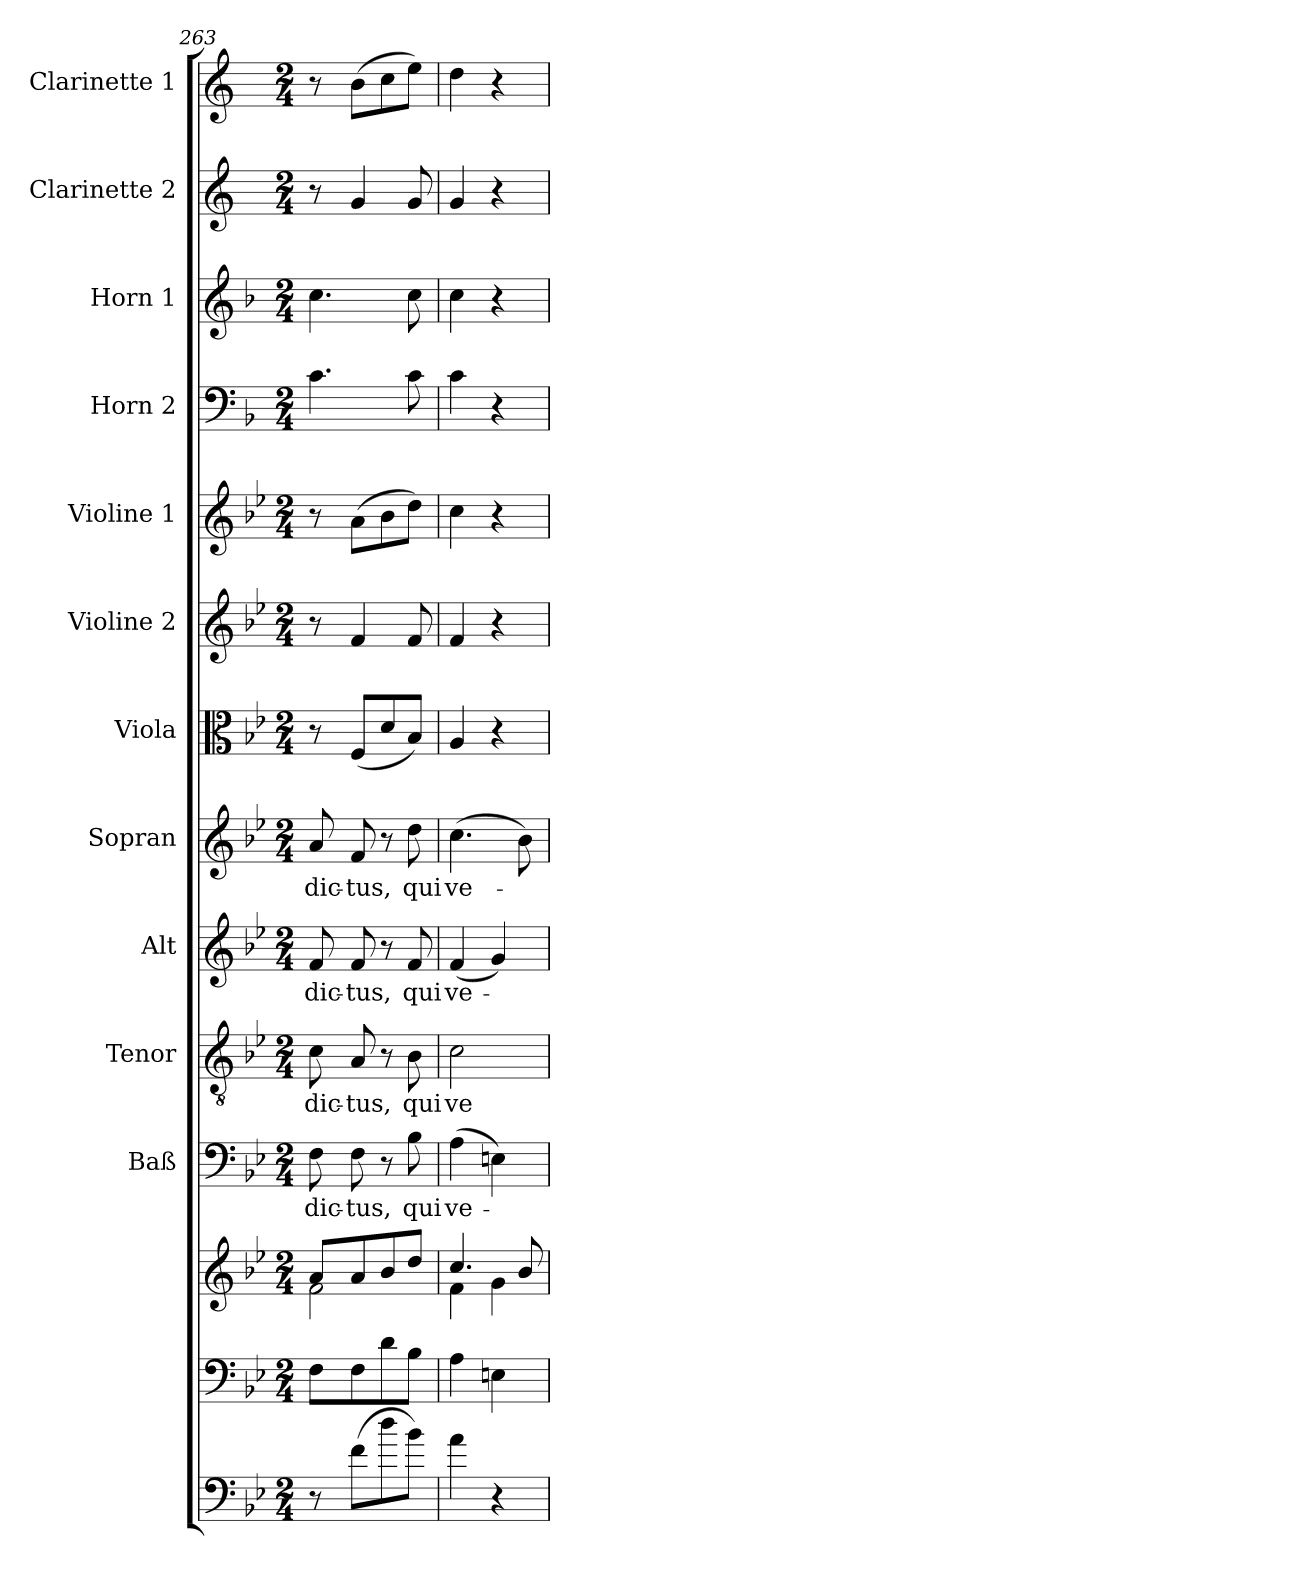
**kern	**kern	**kern	**kern	**text	**kern	**text	**kern	**text	**kern	**text	**kern	**kern	**kern	**kern	**kern	**kern	**kern
*part13	*part12	*part12	*part11	*part11	*part10	*part10	*part9	*part9	*part8	*part8	*part7	*part6	*part5	*part4	*part3	*part2	*part1
*staff14	*staff13	*staff12	*staff11	*staff11	*staff10	*staff10	*staff9	*staff9	*staff8	*staff8	*staff7	*staff6	*staff5	*staff4	*staff3	*staff2	*staff1
*	*	*	*I"Baß	*	*I"Tenor	*	*I"Alt	*	*I"Sopran	*	*I"Viola	*I"Violine 2	*I"Violine 1	*I"Horn 2	*I"Horn 1	*I"Clarinette 2	*I"Clarinette 1
*	*	*	*I'Baß	*	*I'Ten	*	*I'Alt	*	*I'Sop	*	*I'Vla.	*I'Vln. 2	*I'Vln. 1	*I'Hrn. 2	*I'Hrn. 1	*	*
*clefF4	*clefF4	*clefG2	*clefF4	*	*clefGv2	*	*clefG2	*	*clefG2	*	*clefC3	*clefG2	*clefG2	*clefF4	*clefG2	*clefG2	*clefG2
*ITrd7c12	*	*	*	*	*	*	*	*	*	*	*	*	*	*ITrd4c7	*ITrd4c7	*ITrd1c2	*ITrd1c2
*k[b-e-]	*k[b-e-]	*k[b-e-]	*k[b-e-]	*	*k[b-e-]	*	*k[b-e-]	*	*k[b-e-]	*	*k[b-e-]	*k[b-e-]	*k[b-e-]	*k[b-e-]	*k[b-e-]	*k[b-e-]	*k[b-e-]
*B-:	*B-:	*B-:	*B-:	*	*B-:	*	*B-:	*	*B-:	*	*B-:	*B-:	*B-:	*B-:	*B-:	*B-:	*B-:
*M2/4	*M2/4	*M2/4	*M2/4	*	*M2/4	*	*M2/4	*	*M2/4	*	*M2/4	*M2/4	*M2/4	*M2/4	*M2/4	*M2/4	*M2/4
=263	=263	=263	=263	=263	=263	=263	=263	=263	=263	=263	=263	=263	=263	=263	=263	=263	=263
*	*	*^	*	*	*	*	*	*	*	*	*	*	*	*	*	*	*
!	!	!	!	!	!LO:LY:b	!	!LO:LY:b	!	!LO:LY:b	!	!LO:LY:b	!	!	!	!	!	!	!
8r	8F\L	8a/L	2f\	8F\	-dic-	8c\	-dic-	8f/	-dic-	8a/	-dic-	8r	8r	8r	4.F\	4.f\	8r	8r
!	!	!	!	!	!LO:LY:b	!	!LO:LY:b	!	!LO:LY:b	!	!LO:LY:b	!	!	!	!	!	!	!
(>8F\L	8F\	8a/	.	8F\	-tus,	8A/	-tus,	8f/	-tus,	8f/	-tus,	(<8F/L	4f/	(>8a\L	.	.	4f/	(>8a\L
8d\	8d\	8b-/	.	8r	.	8r	.	8r	.	8r	.	8d/	.	8b-\	.	.	.	8b-\
!	!	!	!	!	!LO:LY:b	!	!LO:LY:b	!	!LO:LY:b	!	!LO:LY:b	!	!	!	!	!	!	!
8B-\J)	8B-\J	8dd/J	.	8B-\	qui	8B-\	qui	8f/	qui	8dd\	qui	8B-/J)	8f/	8dd\J)	8F\	8f\	8f/	8dd\J)
=264	=264	=264	=264	=264	=264	=264	=264	=264	=264	=264	=264	=264	=264	=264	=264	=264	=264	=264
!	!	!	!	!	!LO:LY:b	!	!LO:LY:b	!	!LO:LY:b	!	!LO:LY:b	!	!	!	!	!	!	!
4A\	4A\	4.cc/	4f\	(>4A\	ve-	2c\	ve-	(<4f/	ve-	(>4.cc\	ve-	4A/	4f/	4cc\	4F\	4f\	4f/	4cc\
4r	4En\	.	4g\	4En\)	.	.	.	4g/)	.	.	.	4r	4r	4r	4r	4r	4r	4r
.	.	8b-/	.	.	.	.	.	.	.	8b-\)	.	.	.	.	.	.	.	.
*	*	*v	*v	*	*	*	*	*	*	*	*	*	*	*	*	*	*	*
=	=	=	=	=	=	=	=	=	=	=	=	=	=	=	=	=	=
*-	*-	*-	*-	*-	*-	*-	*-	*-	*-	*-	*-	*-	*-	*-	*-	*-	*-
